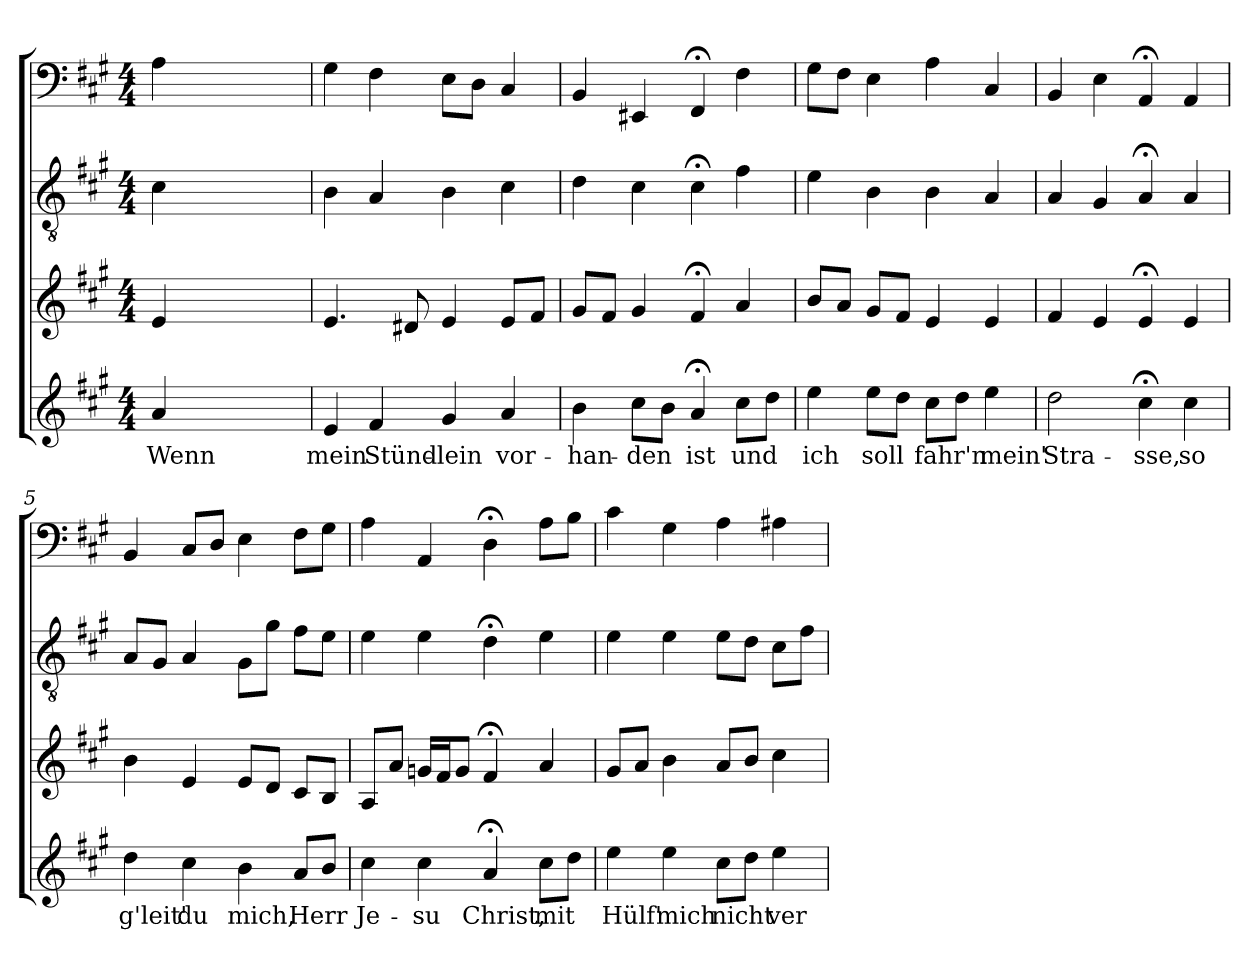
**kern	**text	**kern	**kern	**kern
*part4	*part4	*part3	*part2	*part1
*staff4	*staff4	*staff3	*staff2	*staff1
*clefG2	*	*clefG2	*clefGv2	*clefF4
*k[f#c#g#]	*	*k[f#c#g#]	*k[f#c#g#]	*k[f#c#g#]
*A:	*	*A:	*A:	*A:
*M4/4	*	*M4/4	*M4/4	*M4/4
=	=	=	=	=
4a/	Wenn	4e/	4c#\	4A\
2ryy	.	2ryy	2ryy	2ryy
4ryy	.	4ryy	4ryy	4ryy
=1	=1	=1	=1	=1
4e/	mein	4.e/	4B\	4G#\
4f#/	Stünd-	.	4A/	4F#\
.	.	8d#X/	.	.
4g#/	-lein	4e/	4B\	8E\L
.	.	.	.	8D\J
4a/	vor-	8e/L	4c#\	4C#/
.	.	8f#/J	.	.
=2	=2	=2	=2	=2
4b\	-han-	8g#/L	4d\	4BB/
.	.	8f#/J	.	.
8cc#\L	-den	4g#/	4c#\	4EE#X/
8b\J	.	.	.	.
4a;</	ist	4f#;</	4c#;<\	4FF#;</
8cc#\L	und	4a/	4f#\	4F#\
8dd\J	.	.	.	.
=3	=3	=3	=3	=3
4ee\	ich	8b/L	4e\	8G#\L
.	.	8a/J	.	8F#\J
8ee\L	soll	8g#/L	4B\	4E\
8dd\J	.	8f#/J	.	.
8cc#\L	fahr'n	4e/	4B\	4A\
8dd\J	.	.	.	.
4ee\	mein'	4e/	4A/	4C#/
=4	=4	=4	=4	=4
2dd\	Stra-	4f#/	4A/	4BB/
.	.	4e/	4G#/	4E\
4cc#;<\	-sse,	4e;</	4A;</	4AA;</
4cc#\	so	4e/	4A/	4AA/
=5	=5	=5	=5	=5
4dd\	g'leit'	4b\	8A/L	4BB/
.	.	.	8G#/J	.
4cc#\	du	4e/	4A/	8C#/L
.	.	.	.	8D/J
4b\	mich,	8e/L	8G#\L	4E\
.	.	8d/J	8g#\J	.
8a/L	Herr	8c#/L	8f#\L	8F#\L
8b/J	.	8B/J	8e\J	8G#\J
=6	=6	=6	=6	=6
4cc#\	Je-	8A/L	4e\	4A\
.	.	8a/J	.	.
4cc#\	-su	16gn/LL	4e\	4AA/
.	.	16f#/J	.	.
.	.	8g/J	.	.
4a;</	Christ,	4f#;</	4d;<\	4D;<\
8cc#\L	mit	4a/	4e\	8A\L
8dd\J	.	.	.	8B\J
=7	=7	=7	=7	=7
4ee\	Hülf'	8g#/L	4e\	4c#\
.	.	8a/J	.	.
4ee\	mich	4b\	4e\	4G#\
8cc#\L	nicht	8a/L	8e\L	4A\
8dd\J	.	8b/J	8d\J	.
4ee\	ver-	4cc#\	8c#\L	4A#X\
.	.	.	8f#\J	.
=	=	=	=	=
*-	*-	*-	*-	*-
